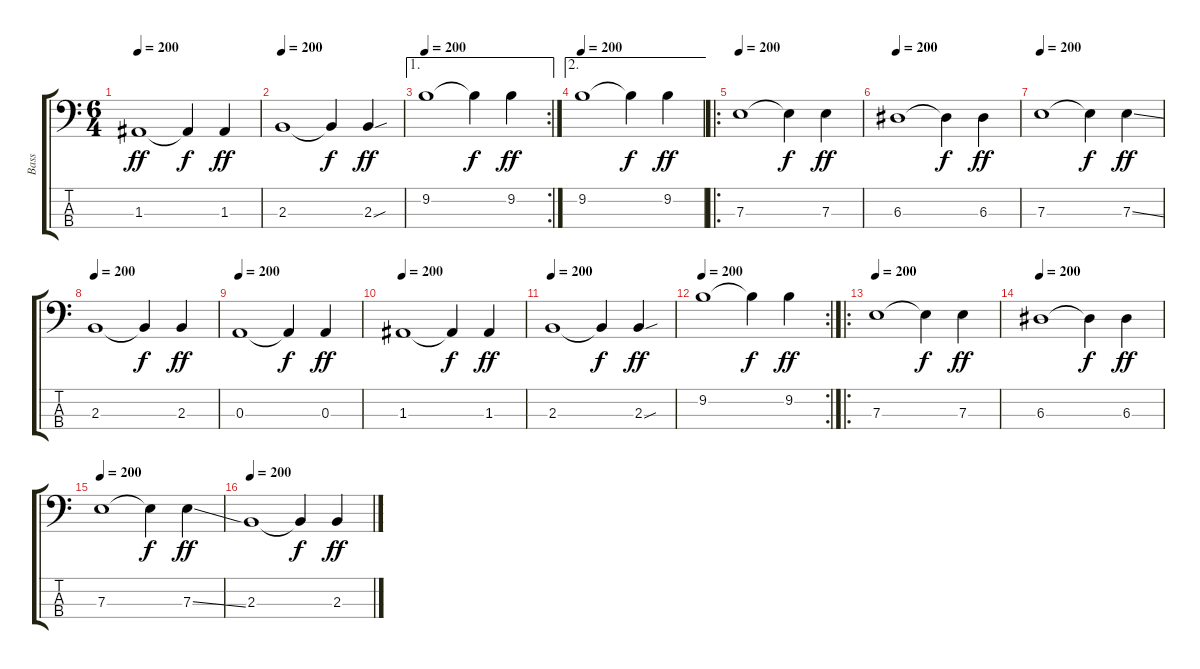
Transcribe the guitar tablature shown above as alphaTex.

\track ("Bass" "Bass") {instrument electricbassfinger}
\staff {score tabs}
\tuning (G2 D2 A1 E1) {hide}
\ts (6 4)
\tempo 200
\clef f4
\ks c
1.3.1{dy ff} 1.3{t}.4{dy f} 1.3.4{dy ff} |
\tempo 200
2.3.1 2.3{t}.4{dy f} 2.3{sou}.4{dy ff} |
\ae 1
\rc 2
\tempo 200
9.2.1 9.2{t}.4{dy f} 9.2.4{dy ff} |
\ae 2
\tempo 200
9.2.1 9.2{t}.4{dy f} 9.2.4{dy ff} |
\ro
\tempo 200
7.3.1 7.3{t}.4{dy f} 7.3.4{dy ff} |
\tempo 200
6.3.1 6.3{t}.4{dy f} 6.3.4{dy ff} |
\tempo 200
7.3.1 7.3{t}.4{dy f} 7.3{ss}.4{dy ff} |
\tempo 200
2.3.1 2.3{t}.4{dy f} 2.3.4{dy ff} |
\tempo 200
0.3.1 0.3{t}.4{dy f} 0.3.4{dy ff} |
\tempo 200
1.3.1 1.3{t}.4{dy f} 1.3.4{dy ff} |
\tempo 200
2.3.1 2.3{t}.4{dy f} 2.3{sou}.4{dy ff} |
\rc 2
\tempo 200
9.2.1 9.2{t}.4{dy f} 9.2.4{dy ff} |
\ro
\tempo 200
7.3.1 7.3{t}.4{dy f} 7.3.4{dy ff} |
\tempo 200
6.3.1 6.3{t}.4{dy f} 6.3.4{dy ff} |
\tempo 200
7.3.1 7.3{t}.4{dy f} 7.3{ss}.4{dy ff} |
\tempo 200
2.3.1 2.3{t}.4{dy f} 2.3.4{dy ff}
